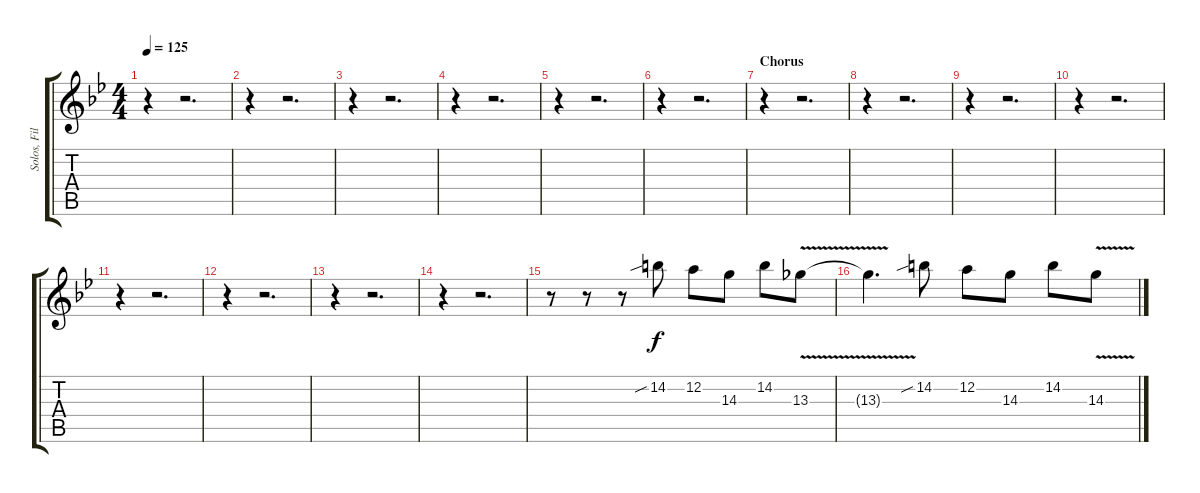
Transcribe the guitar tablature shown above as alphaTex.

\track ("Solos, Fills and Harmony 1" "Solos, Fil") {instrument distortionguitar}
\staff {score tabs}
\tuning (D4 A3 F3 C3 G2 C2) {hide}
\ts (4 4)
\tempo 125
\clef g2
\ks bb
r.4{dy f} r.2{d} |
r.4 r.2{d} |
r.4 r.2{d} |
r.4 r.2{d} |
r.4 r.2{d} |
r.4 r.2{d} |
\section ("" "Chorus")
r.4 r.2{d} |
r.4 r.2{d} |
r.4 r.2{d} |
r.4 r.2{d} |
r.4 r.2{d} |
r.4 r.2{d} |
r.4 r.2{d} |
r.4 r.2{d} |
r.8{volume 11 balance 16} r.8 r.8 14.2{sib}.8 12.2.8 14.3.8 14.2.8 13.3{v}.8 |
13.3{v t}.4{d} 14.2{sib}.8 12.2.8 14.3.8 14.2.8 14.3{v}.8
